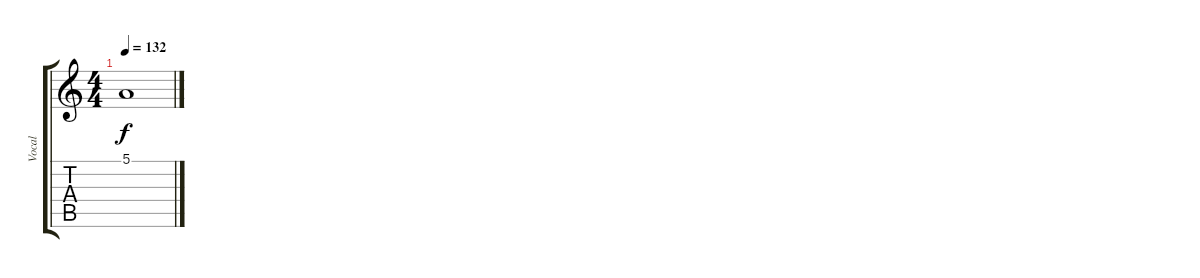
\track ("Vocal" "Vocal") {instrument dulcimer}
\staff {score tabs}
\tuning (E4 B3 G3 D3 A2 E2) {hide}
\ts (4 4)
\tempo 132
\clef g2
\ks c
5.1.1{dy f}
